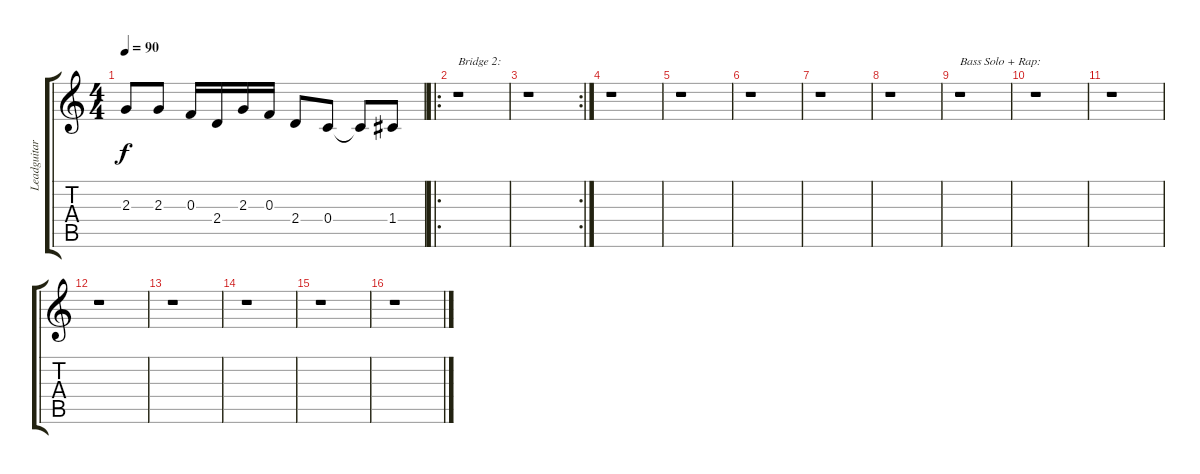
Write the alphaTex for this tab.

\track ("Leadguitar:" "Leadguitar") {instrument distortionguitar}
\staff {score tabs}
\tuning (D4 A3 F3 C3 G2 C2) {hide}
\ts (4 4)
\tempo 90
\clef g2
\ks c
2.3.8{dy f} 2.3.8 0.3.16 2.4.16 2.3.16 0.3.16 2.4.8 0.4.8 0.4{t}.8 1.4.8 |
\ro
r.1{txt "Bridge 2:"} |
\rc 2
r.1 |
r.1 |
r.1 |
r.1 |
r.1 |
r.1 |
r.1{txt "Bass Solo + Rap:"} |
r.1 |
r.1 |
r.1 |
r.1 |
r.1 |
r.1 |
r.1
